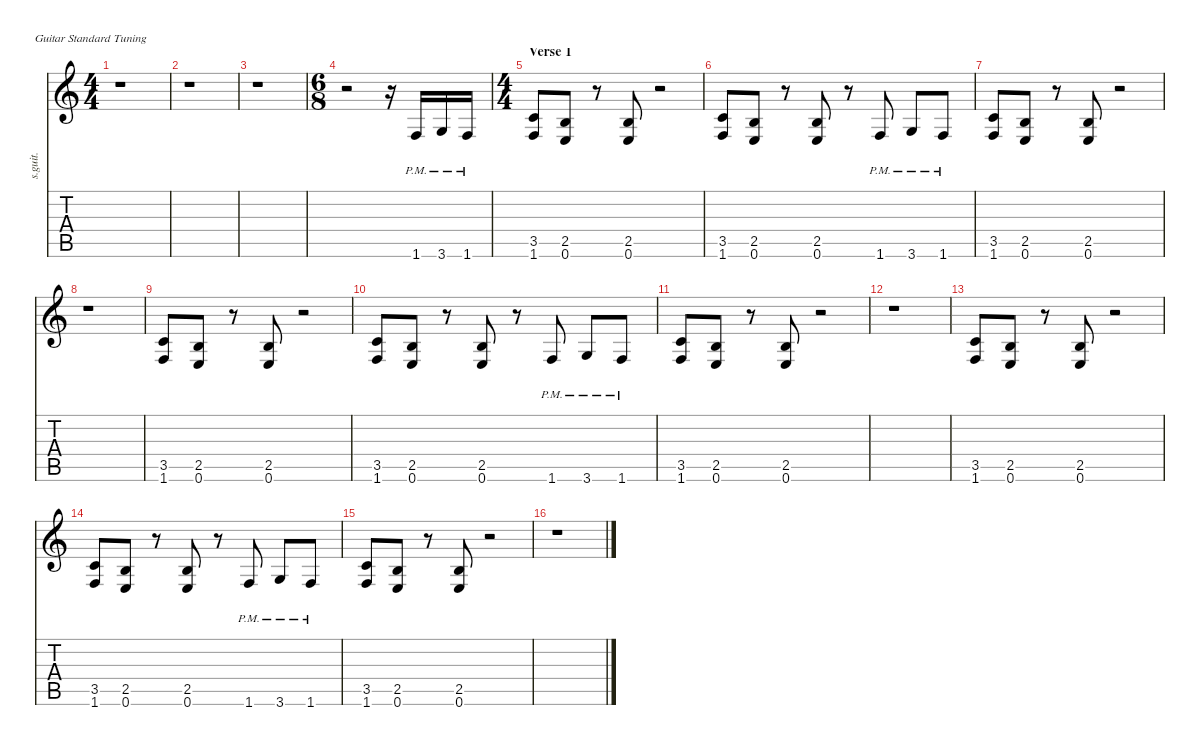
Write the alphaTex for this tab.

\defaultSystemsLayout 4
\hideDynamics
\bracketExtendMode nobrackets
\track ("Marty Friedman" "s.guit.") {instrument distortionguitar}
\staff {score tabs}
\tuning (E4 B3 G3 D3 A2 E2)
\ts (4 4)
\beaming (8 2 2 2 2)
\tempo (70 hide)
\clef g2
\ks c
r.1{dy f instrument distortionguitar} |
r.1 |
r.1 |
\ts (6 8)
\beaming (8 2 2 2 2)
r.2 r.16 1.6{pm}.16{lyrics (0 "") lyrics (1 "") lyrics (2 "") lyrics (3 "") lyrics (4 "")} 3.6{pm}.16{lyrics (0 "") lyrics (1 "") lyrics (2 "") lyrics (3 "") lyrics (4 "")} 1.6{pm}.16{lyrics (0 "") lyrics (1 "") lyrics (2 "") lyrics (3 "") lyrics (4 "")} |
\ts (4 4)
\beaming (8 2 2 2 2)
\section ("" "Verse 1")
\tempo (140 hide)
(3.5 1.6).8{lyrics (0 "") lyrics (1 "") lyrics (2 "") lyrics (3 "") lyrics (4 "")} (2.5 0.6).8{lyrics (0 "") lyrics (1 "") lyrics (2 "") lyrics (3 "") lyrics (4 "")} r.8 (2.5 0.6).8{lyrics (0 "") lyrics (1 "") lyrics (2 "") lyrics (3 "") lyrics (4 "")} r.2 |
(3.5 1.6).8{lyrics (0 "") lyrics (1 "") lyrics (2 "") lyrics (3 "") lyrics (4 "")} (2.5 0.6).8{lyrics (0 "") lyrics (1 "") lyrics (2 "") lyrics (3 "") lyrics (4 "")} r.8 (2.5 0.6).8{lyrics (0 "") lyrics (1 "") lyrics (2 "") lyrics (3 "") lyrics (4 "")} r.8 1.6{pm}.8{lyrics (0 "") lyrics (1 "") lyrics (2 "") lyrics (3 "") lyrics (4 "")} 3.6{pm}.8{lyrics (0 "") lyrics (1 "") lyrics (2 "") lyrics (3 "") lyrics (4 "")} 1.6{pm}.8{lyrics (0 "") lyrics (1 "") lyrics (2 "") lyrics (3 "") lyrics (4 "")} |
(3.5 1.6).8{lyrics (0 "") lyrics (1 "") lyrics (2 "") lyrics (3 "") lyrics (4 "")} (2.5 0.6).8{lyrics (0 "") lyrics (1 "") lyrics (2 "") lyrics (3 "") lyrics (4 "")} r.8 (2.5 0.6).8{lyrics (0 "") lyrics (1 "") lyrics (2 "") lyrics (3 "") lyrics (4 "")} r.2 |
r.1 |
(3.5 1.6).8{lyrics (0 "") lyrics (1 "") lyrics (2 "") lyrics (3 "") lyrics (4 "")} (2.5 0.6).8{lyrics (0 "") lyrics (1 "") lyrics (2 "") lyrics (3 "") lyrics (4 "")} r.8 (2.5 0.6).8{lyrics (0 "") lyrics (1 "") lyrics (2 "") lyrics (3 "") lyrics (4 "")} r.2 |
(3.5 1.6).8{lyrics (0 "") lyrics (1 "") lyrics (2 "") lyrics (3 "") lyrics (4 "")} (2.5 0.6).8{lyrics (0 "") lyrics (1 "") lyrics (2 "") lyrics (3 "") lyrics (4 "")} r.8 (2.5 0.6).8{lyrics (0 "") lyrics (1 "") lyrics (2 "") lyrics (3 "") lyrics (4 "")} r.8 1.6{pm}.8{lyrics (0 "") lyrics (1 "") lyrics (2 "") lyrics (3 "") lyrics (4 "")} 3.6{pm}.8{lyrics (0 "") lyrics (1 "") lyrics (2 "") lyrics (3 "") lyrics (4 "")} 1.6{pm}.8{lyrics (0 "") lyrics (1 "") lyrics (2 "") lyrics (3 "") lyrics (4 "")} |
(3.5 1.6).8{lyrics (0 "") lyrics (1 "") lyrics (2 "") lyrics (3 "") lyrics (4 "")} (2.5 0.6).8{lyrics (0 "") lyrics (1 "") lyrics (2 "") lyrics (3 "") lyrics (4 "")} r.8 (2.5 0.6).8{lyrics (0 "") lyrics (1 "") lyrics (2 "") lyrics (3 "") lyrics (4 "")} r.2 |
r.1 |
(3.5 1.6).8{lyrics (0 "") lyrics (1 "") lyrics (2 "") lyrics (3 "") lyrics (4 "")} (2.5 0.6).8{lyrics (0 "") lyrics (1 "") lyrics (2 "") lyrics (3 "") lyrics (4 "")} r.8 (2.5 0.6).8{lyrics (0 "") lyrics (1 "") lyrics (2 "") lyrics (3 "") lyrics (4 "")} r.2 |
(3.5 1.6).8{lyrics (0 "") lyrics (1 "") lyrics (2 "") lyrics (3 "") lyrics (4 "")} (2.5 0.6).8{lyrics (0 "") lyrics (1 "") lyrics (2 "") lyrics (3 "") lyrics (4 "")} r.8 (2.5 0.6).8{lyrics (0 "") lyrics (1 "") lyrics (2 "") lyrics (3 "") lyrics (4 "")} r.8 1.6{pm}.8{lyrics (0 "") lyrics (1 "") lyrics (2 "") lyrics (3 "") lyrics (4 "")} 3.6{pm}.8{lyrics (0 "") lyrics (1 "") lyrics (2 "") lyrics (3 "") lyrics (4 "")} 1.6{pm}.8{lyrics (0 "") lyrics (1 "") lyrics (2 "") lyrics (3 "") lyrics (4 "")} |
(3.5 1.6).8{lyrics (0 "") lyrics (1 "") lyrics (2 "") lyrics (3 "") lyrics (4 "")} (2.5 0.6).8{lyrics (0 "") lyrics (1 "") lyrics (2 "") lyrics (3 "") lyrics (4 "")} r.8 (2.5 0.6).8{lyrics (0 "") lyrics (1 "") lyrics (2 "") lyrics (3 "") lyrics (4 "")} r.2 |
r.1
